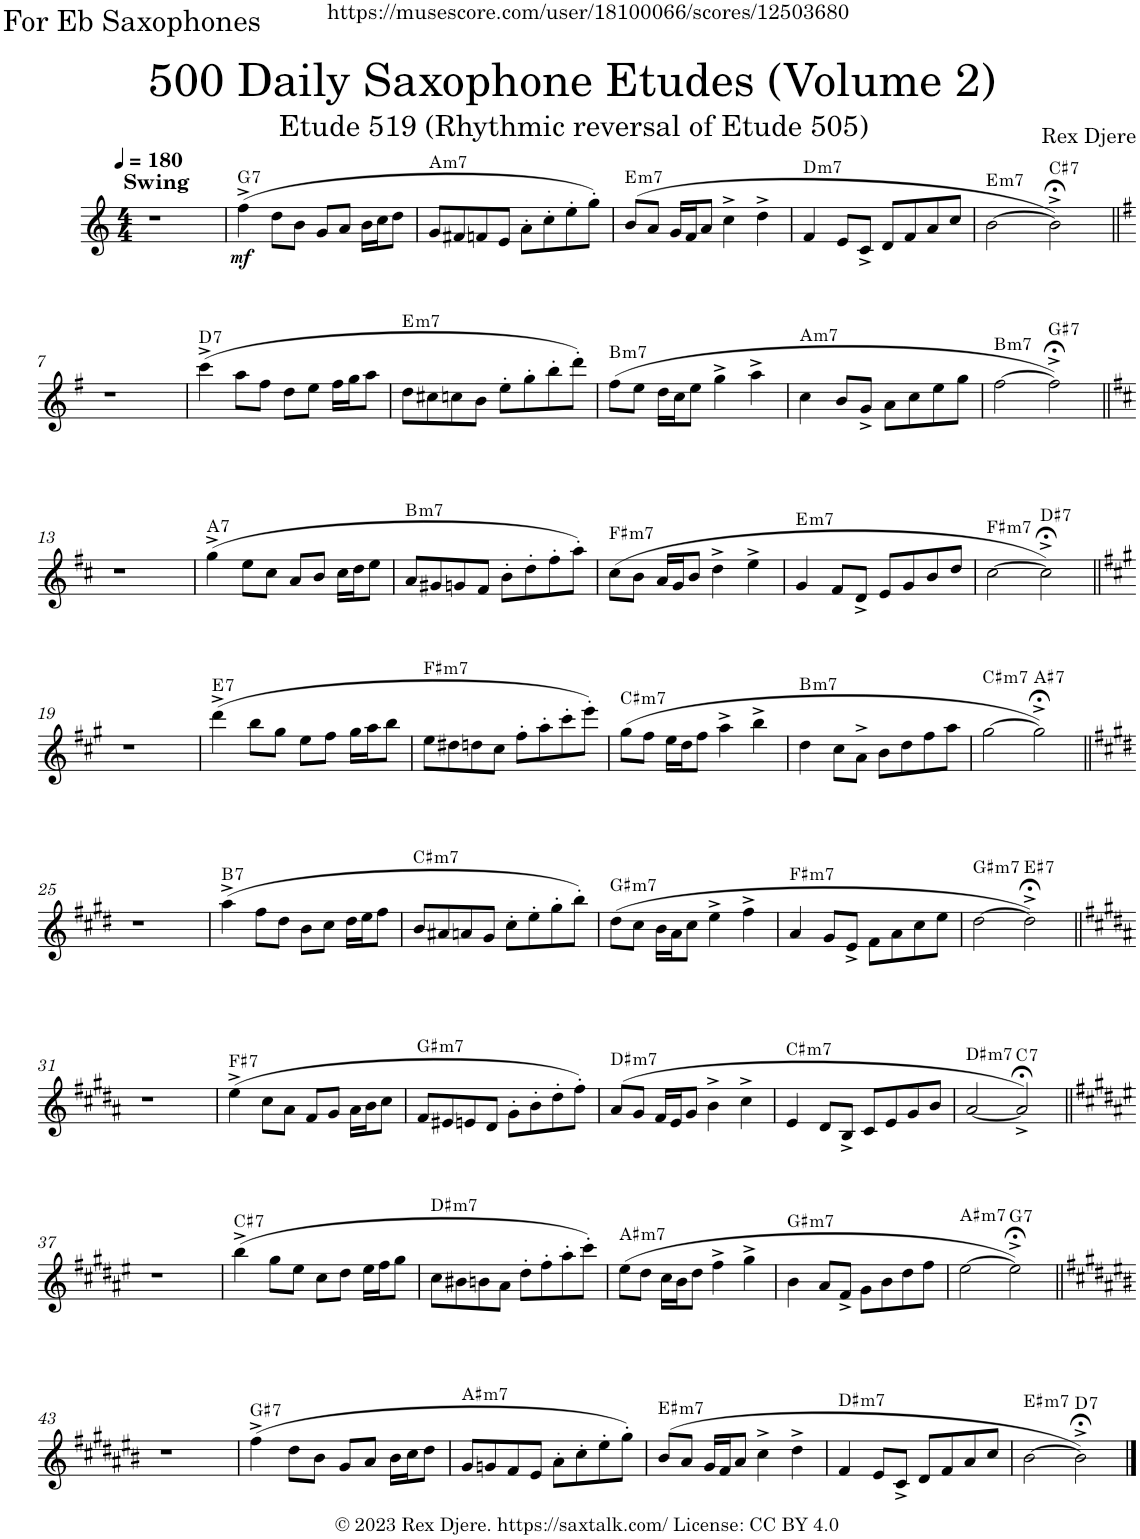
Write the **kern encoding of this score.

**kern	**dynam	**harte
*part1	*part1	*part1
*staff1	*staff1	*
*I"Alto Saxophone	*	*
*I'A. Sax.	*	*
*clefG2	*	*
*Trd5c9	*	*
*k[]	*	*
*M4/4	*	*
*MM180	*	*
=1	=1	=1
!LO:TX:a:B:t=Swing	!	!
1r	.	.
=2	=2	=2
!	!LO:DY:b	!LO:H:kt=7
(4ff^\	mf	G:7
8dd\L	.	.
8b\J	.	.
8g/L	.	.
8a/J	.	.
16b\LL	.	.
16cc\J	.	.
8dd\J	.	.
=3	=3	=3
!	!	!LO:H:kt=m7
8g/L	.	A:min7
8f#X/	.	.
8fn/	.	.
8e/J	.	.
8a'\L	.	.
8cc'\	.	.
8ee'\	.	.
8gg'\J)	.	.
=4	=4	=4
!	!	!LO:H:kt=m7
(8b/L	.	E:min7
8a/J	.	.
16g/LL	.	.
16f/J	.	.
8a/J	.	.
4cc^\	.	.
4dd^\	.	.
=5	=5	=5
!	!	!LO:H:kt=m7
4f/	.	D:min7
8e/L	.	.
8c^/J	.	.
8d/L	.	.
8f/	.	.
8a/	.	.
8cc/J	.	.
=6	=6	=6
!	!	!LO:H:kt=m7
[2b\	.	E:min7
!	!	!LO:H:kt=7
2b;<^\])	.	C#:7
!!LO:LB:g=z
=7||	=7||	=7||
*k[f#]	*	*
1r	.	.
=8	=8	=8
!	!	!LO:H:kt=7
(4ccc^\	.	D:7
8aa\L	.	.
8ff#\J	.	.
8dd\L	.	.
8ee\J	.	.
16ff#\LL	.	.
16gg\J	.	.
8aa\J	.	.
=9	=9	=9
!	!	!LO:H:kt=m7
8dd\L	.	E:min7
8cc#X\	.	.
8ccn\	.	.
8b\J	.	.
8ee'\L	.	.
8gg'\	.	.
8bb'\	.	.
8ddd'\J)	.	.
=10	=10	=10
!	!	!LO:H:kt=m7
(8ff#\L	.	B:min7
8ee\J	.	.
16dd\LL	.	.
16cc\J	.	.
8ee\J	.	.
4gg^\	.	.
4aa^\	.	.
=11	=11	=11
!	!	!LO:H:kt=m7
4cc\	.	A:min7
8b/L	.	.
8g^/J	.	.
8a\L	.	.
8cc\	.	.
8ee\	.	.
8gg\J	.	.
=12	=12	=12
!	!	!LO:H:kt=m7
[2ff#\	.	B:min7
!	!	!LO:H:kt=7
2ff#;<^\])	.	G#:7
!!LO:LB:g=z
=13||	=13||	=13||
*k[f#c#]	*	*
1r	.	.
=14	=14	=14
!	!	!LO:H:kt=7
(4gg^\	.	A:7
8ee\L	.	.
8cc#\J	.	.
8a/L	.	.
8b/J	.	.
16cc#\LL	.	.
16dd\J	.	.
8ee\J	.	.
=15	=15	=15
!	!	!LO:H:kt=m7
8a/L	.	B:min7
8g#X/	.	.
8gn/	.	.
8f#/J	.	.
8b'\L	.	.
8dd'\	.	.
8ff#'\	.	.
8aa'\J)	.	.
=16	=16	=16
!	!	!LO:H:kt=m7
(8cc#\L	.	F#:min7
8b\J	.	.
16a/LL	.	.
16g/J	.	.
8b/J	.	.
4dd^\	.	.
4ee^\	.	.
=17	=17	=17
!	!	!LO:H:kt=m7
4g/	.	E:min7
8f#/L	.	.
8d^/J	.	.
8e/L	.	.
8g/	.	.
8b/	.	.
8dd/J	.	.
=18	=18	=18
!	!	!LO:H:kt=m7
[2cc#\	.	F#:min7
!	!	!LO:H:kt=7
2cc#;<^\])	.	D#:7
!!LO:LB:g=z
=19||	=19||	=19||
*k[f#c#g#]	*	*
1r	.	.
=20	=20	=20
!	!	!LO:H:kt=7
(4ddd^\	.	E:7
8bb\L	.	.
8gg#\J	.	.
8ee\L	.	.
8ff#\J	.	.
16gg#\LL	.	.
16aa\J	.	.
8bb\J	.	.
=21	=21	=21
!	!	!LO:H:kt=m7
8ee\L	.	F#:min7
8dd#X\	.	.
8ddn\	.	.
8cc#\J	.	.
8ff#'\L	.	.
8aa'\	.	.
8ccc#'\	.	.
8eee'\J)	.	.
=22	=22	=22
!	!	!LO:H:kt=m7
(8gg#\L	.	C#:min7
8ff#\J	.	.
16ee\LL	.	.
16dd\J	.	.
8ff#\J	.	.
4aa^\	.	.
4bb^\	.	.
=23	=23	=23
!	!	!LO:H:kt=m7
4dd\	.	B:min7
8cc#\L	.	.
8a^\J	.	.
8b\L	.	.
8dd\	.	.
8ff#\	.	.
8aa\J	.	.
=24	=24	=24
!	!	!LO:H:kt=m7
[2gg#\	.	C#:min7
!	!	!LO:H:kt=7
2gg#;<^\])	.	A#:7
!!LO:LB:g=z
=25||	=25||	=25||
*k[f#c#g#d#]	*	*
1r	.	.
=26	=26	=26
!	!	!LO:H:kt=7
(4aa^\	.	B:7
8ff#\L	.	.
8dd#\J	.	.
8b\L	.	.
8cc#\J	.	.
16dd#\LL	.	.
16ee\J	.	.
8ff#\J	.	.
=27	=27	=27
!	!	!LO:H:kt=m7
8b/L	.	C#:min7
8a#X/	.	.
8an/	.	.
8g#/J	.	.
8cc#'\L	.	.
8ee'\	.	.
8gg#'\	.	.
8bb'\J)	.	.
=28	=28	=28
!	!	!LO:H:kt=m7
(8dd#\L	.	G#:min7
8cc#\J	.	.
16b\LL	.	.
16a\J	.	.
8cc#\J	.	.
4ee^\	.	.
4ff#^\	.	.
=29	=29	=29
!	!	!LO:H:kt=m7
4a/	.	F#:min7
8g#/L	.	.
8e^/J	.	.
8f#\L	.	.
8a\	.	.
8cc#\	.	.
8ee\J	.	.
=30	=30	=30
!	!	!LO:H:kt=m7
[2dd#\	.	G#:min7
!	!	!LO:H:kt=7
2dd#;<^\])	.	E#:7
!!LO:LB:g=z
=31||	=31||	=31||
*k[f#c#g#d#a#]	*	*
1r	.	.
=32	=32	=32
!	!	!LO:H:kt=7
(4ee^\	.	F#:7
8cc#\L	.	.
8a#\J	.	.
8f#/L	.	.
8g#/J	.	.
16a#\LL	.	.
16b\J	.	.
8cc#\J	.	.
=33	=33	=33
!	!	!LO:H:kt=m7
8f#/L	.	G#:min7
8e#X/	.	.
8en/	.	.
8d#/J	.	.
8g#'\L	.	.
8b'\	.	.
8dd#'\	.	.
8ff#'\J)	.	.
=34	=34	=34
!	!	!LO:H:kt=m7
(8a#/L	.	D#:min7
8g#/J	.	.
16f#/LL	.	.
16e/J	.	.
8g#/J	.	.
4b^\	.	.
4cc#^\	.	.
=35	=35	=35
!	!	!LO:H:kt=m7
4e/	.	C#:min7
8d#/L	.	.
8B^/J	.	.
8c#/L	.	.
8e/	.	.
8g#/	.	.
8b/J	.	.
=36	=36	=36
!	!	!LO:H:kt=m7
[2a#/	.	D#:min7
!	!	!LO:H:kt=7
2a#;<^/])	.	C:7
!!LO:LB:g=z
=37||	=37||	=37||
*k[f#c#g#d#a#e#]	*	*
1r	.	.
=38	=38	=38
!	!	!LO:H:kt=7
(4bb^\	.	C#:7
8gg#\L	.	.
8ee#\J	.	.
8cc#\L	.	.
8dd#\J	.	.
16ee#\LL	.	.
16ff#\J	.	.
8gg#\J	.	.
=39	=39	=39
!	!	!LO:H:kt=m7
8cc#\L	.	D#:min7
8b#X\	.	.
8bn\	.	.
8a#\J	.	.
8dd#'\L	.	.
8ff#'\	.	.
8aa#'\	.	.
8ccc#'\J)	.	.
=40	=40	=40
!	!	!LO:H:kt=m7
(8ee#\L	.	A#:min7
8dd#\J	.	.
16cc#\LL	.	.
16b\J	.	.
8dd#\J	.	.
4ff#^\	.	.
4gg#^\	.	.
=41	=41	=41
!	!	!LO:H:kt=m7
4b\	.	G#:min7
8a#/L	.	.
8f#^/J	.	.
8g#\L	.	.
8b\	.	.
8dd#\	.	.
8ff#\J	.	.
=42	=42	=42
!	!	!LO:H:kt=m7
[2ee#\	.	A#:min7
!	!	!LO:H:kt=7
2ee#;<^\])	.	G:7
!!LO:LB:g=z
=43||	=43||	=43||
*k[f#c#g#d#a#e#b#]	*	*
1r	.	.
=44	=44	=44
!	!	!LO:H:kt=7
(4ff#^\	.	G#:7
8dd#\L	.	.
8b#\J	.	.
8g#/L	.	.
8a#/J	.	.
16b#\LL	.	.
16cc#\J	.	.
8dd#\J	.	.
=45	=45	=45
!	!	!LO:H:kt=m7
8g#/L	.	A#:min7
8gn/	.	.
8f#/	.	.
8e#/J	.	.
8a#'\L	.	.
8cc#'\	.	.
8ee#'\	.	.
8gg#'\J)	.	.
=46	=46	=46
!	!	!LO:H:kt=m7
(8b#/L	.	E#:min7
8a#/J	.	.
16g#/LL	.	.
16f#/J	.	.
8a#/J	.	.
4cc#^\	.	.
4dd#^\	.	.
=47	=47	=47
!	!	!LO:H:kt=m7
4f#/	.	D#:min7
8e#/L	.	.
8c#^/J	.	.
8d#/L	.	.
8f#/	.	.
8a#/	.	.
8cc#/J	.	.
=48	=48	=48
!	!	!LO:H:kt=m7
[2b#\	.	E#:min7
!	!	!LO:H:kt=7
2b#;<^\])	.	D:7
==	==	==
*-	*-	*-
